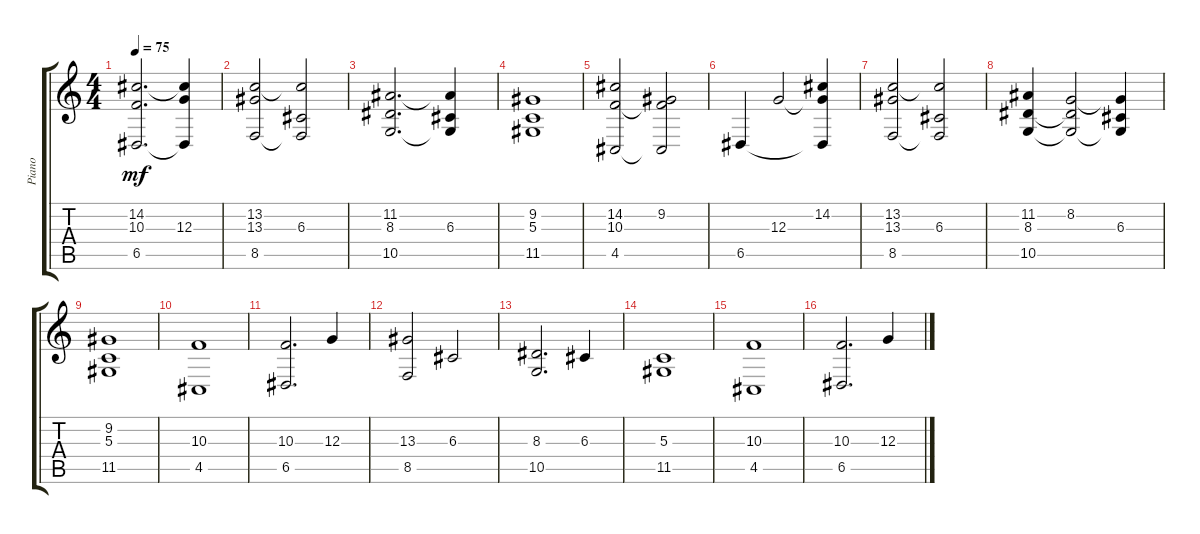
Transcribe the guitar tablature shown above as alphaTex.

\track ("Piano" "Piano") {instrument brightacousticpiano}
\staff {score tabs}
\tuning (E4 B3 G3 D3 A2 E2) {hide}
\ts (4 4)
\tempo 75
\clef g2
\ks c
(14.2 10.3 6.5).2{d dy mf} (14.2{t} 12.3 6.5{t}).4 |
(13.2 13.3 8.5).2 (13.2{t} 6.3 8.5{t}).2 |
(11.2 8.3 10.5).2{d} (11.2{t} 6.3 10.5{t}).4 |
(9.2 5.3 11.5).1 |
(14.2 10.3 4.5).2 (9.2 10.3{t} 4.5{t}).2 |
6.5.4 12.3.2 (14.2 12.3{t} 6.5{t}).4 |
(13.2 13.3 8.5).2 (13.2{t} 6.3 8.5{t}).2 |
(11.2 8.3 10.5).4 (8.2 8.3{t} 10.5{t}).2 (8.2{t} 6.3 10.5{t}).4 |
(9.2 5.3 11.5).1 |
(10.3 4.5).1 |
(10.3 6.5).2{d} 12.3.4 |
(13.3 8.5).2 6.3.2 |
(8.3 10.5).2{d} 6.3.4 |
(5.3 11.5).1 |
(10.3 4.5).1 |
(10.3 6.5).2{d} 12.3.4
